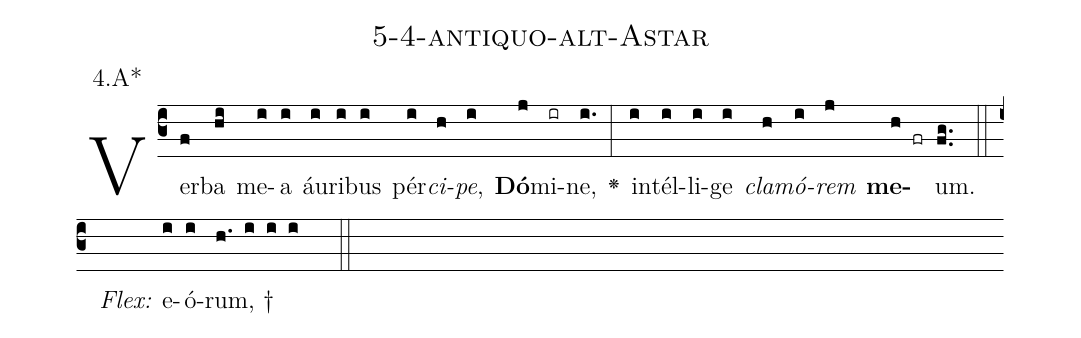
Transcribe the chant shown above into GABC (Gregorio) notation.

name: 5-4-antiquo-alt-Astar;
annotation: 4.A*;
%%
(c3)Ver(f)ba(hi) me(i)a(i) áu(i)ri(i)bus(i) pér(i)<i>ci</i>(h)<i>pe</i>,(i) <b>Dó</b>(j)mi(ir)ne,(i.) <v>\greheightstar</v>(:) in(i)tél(i)li(i)ge(i) <i>cla</i>(h)<i>mó</i>(i)<i>rem</i>(j) <b>me</b>(h fr)um.(fg..) (::)
<i>Flex:</i>()  e(i)ó(i)rum, †(h. i i i  ::)

%E(i) u(h) o(i) u(j) a(h) e.(fg..) (::)
